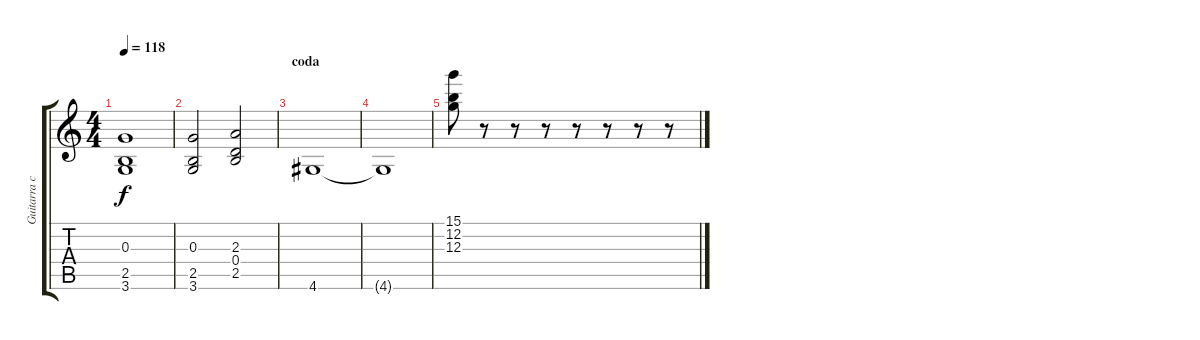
\track ("Guitarra c/distorción" "Guitarra c") {instrument overdrivenguitar}
\staff {score tabs}
\tuning (E4 B3 G3 D3 A2 E2) {hide}
\ts (4 4)
\tempo 118
\clef g2
\ks c
(0.3 2.5 3.6).1{dy f} |
(0.3 2.5 3.6).2 (2.3 0.4 2.5).2 |
\section ("" "coda")
4.6.1{volume 9} |
4.6{t}.1 |
(15.1 12.2 12.3).8 r.8 r.8 r.8 r.8 r.8 r.8 r.8
